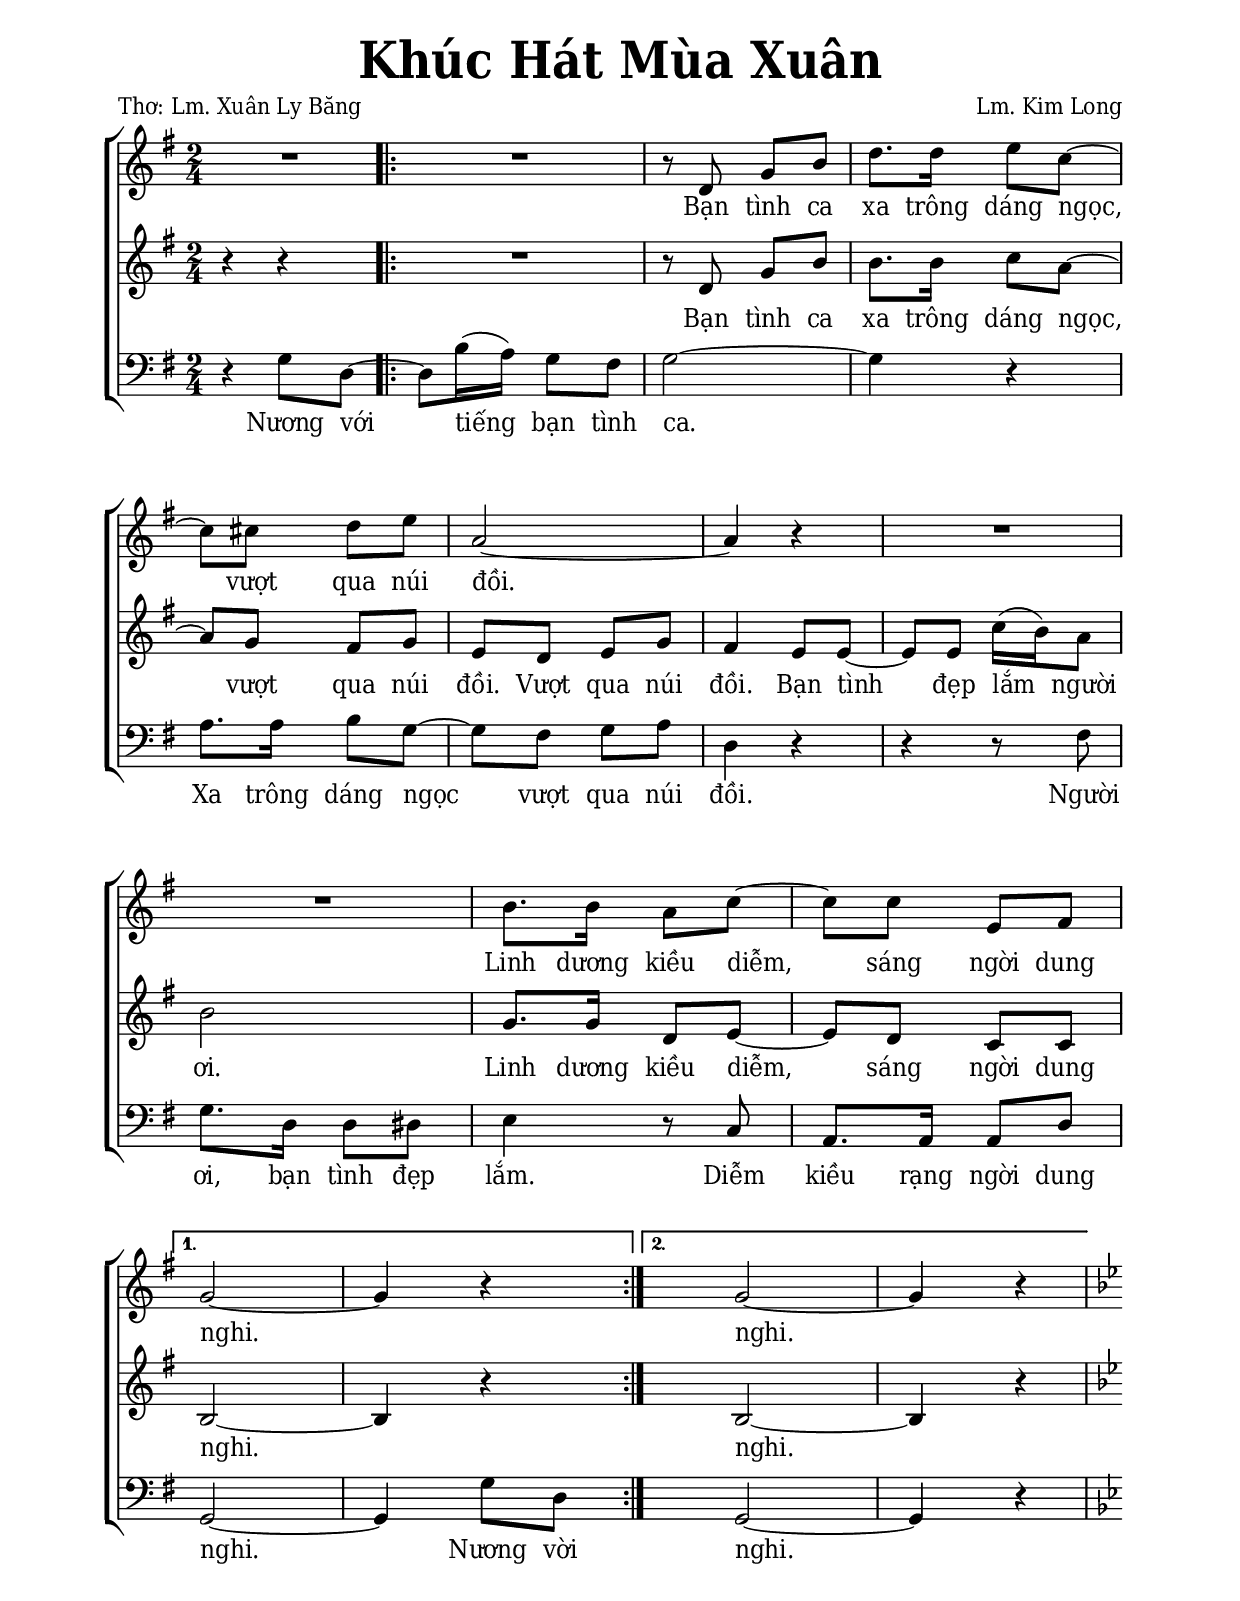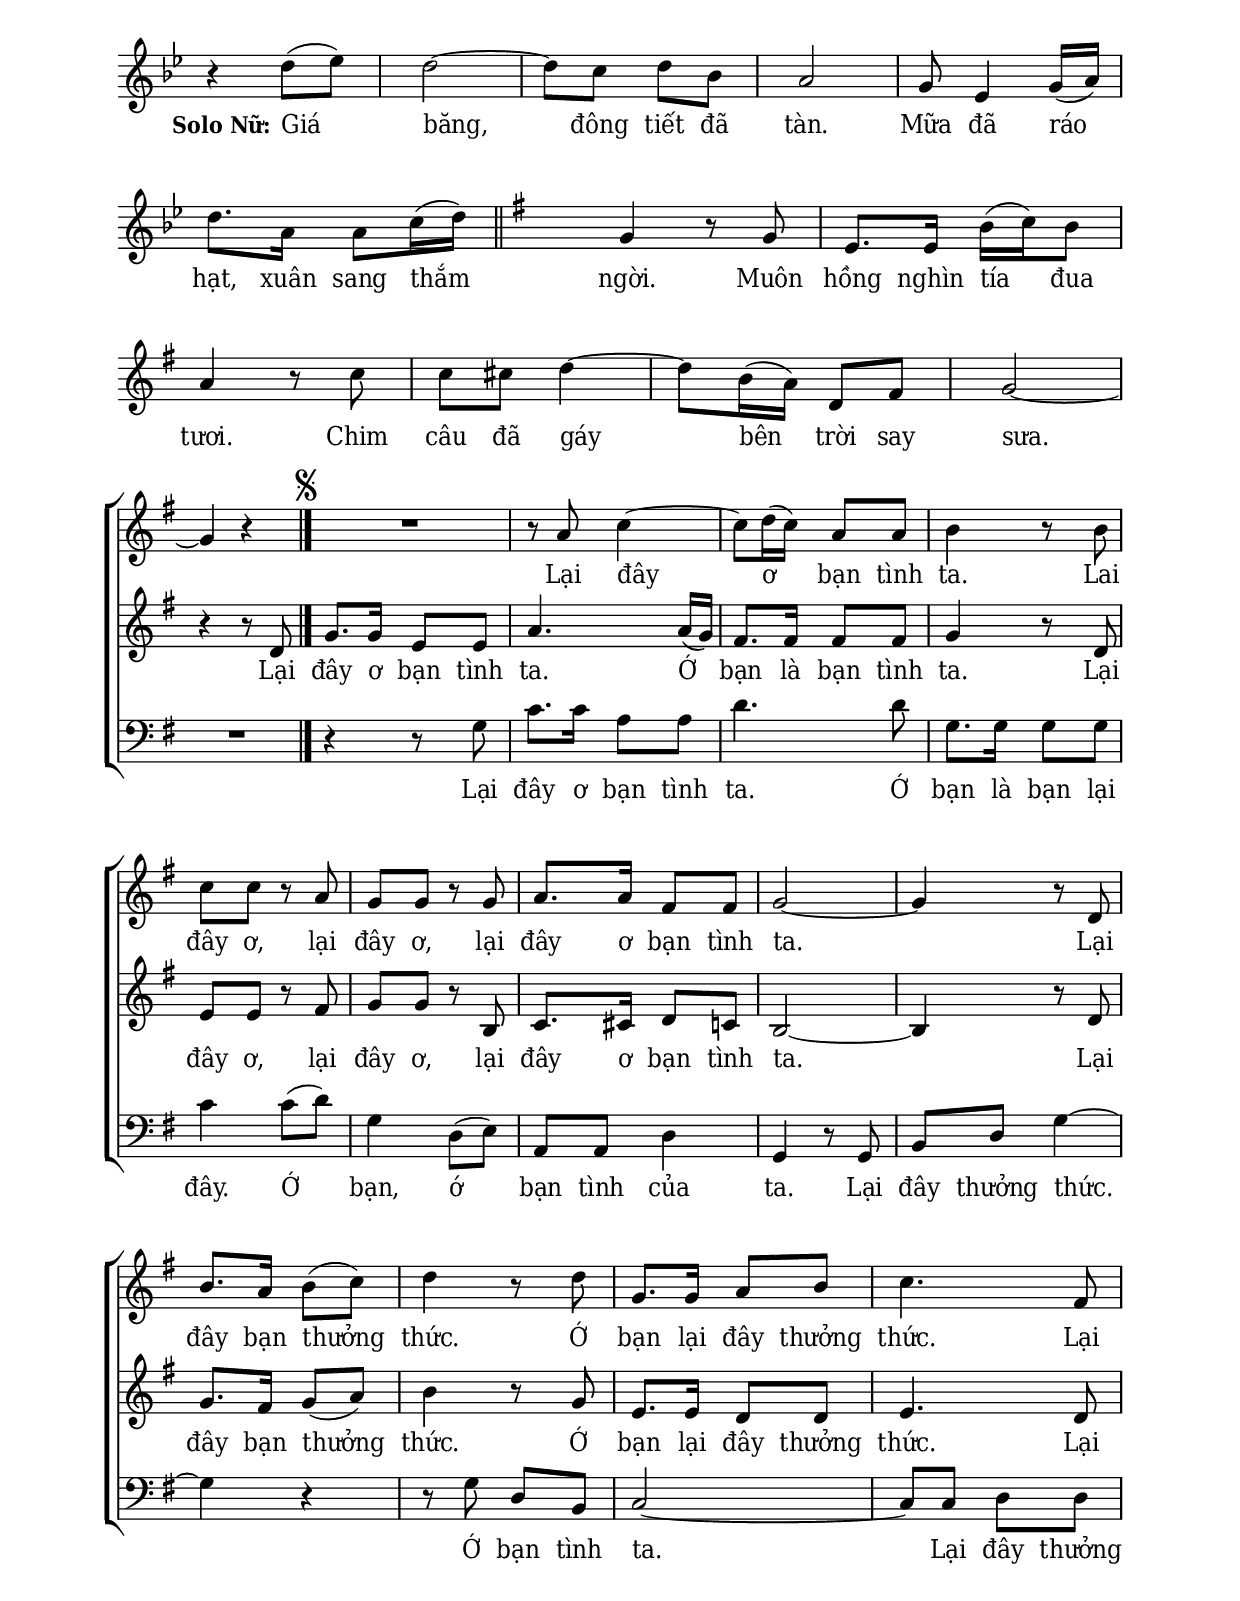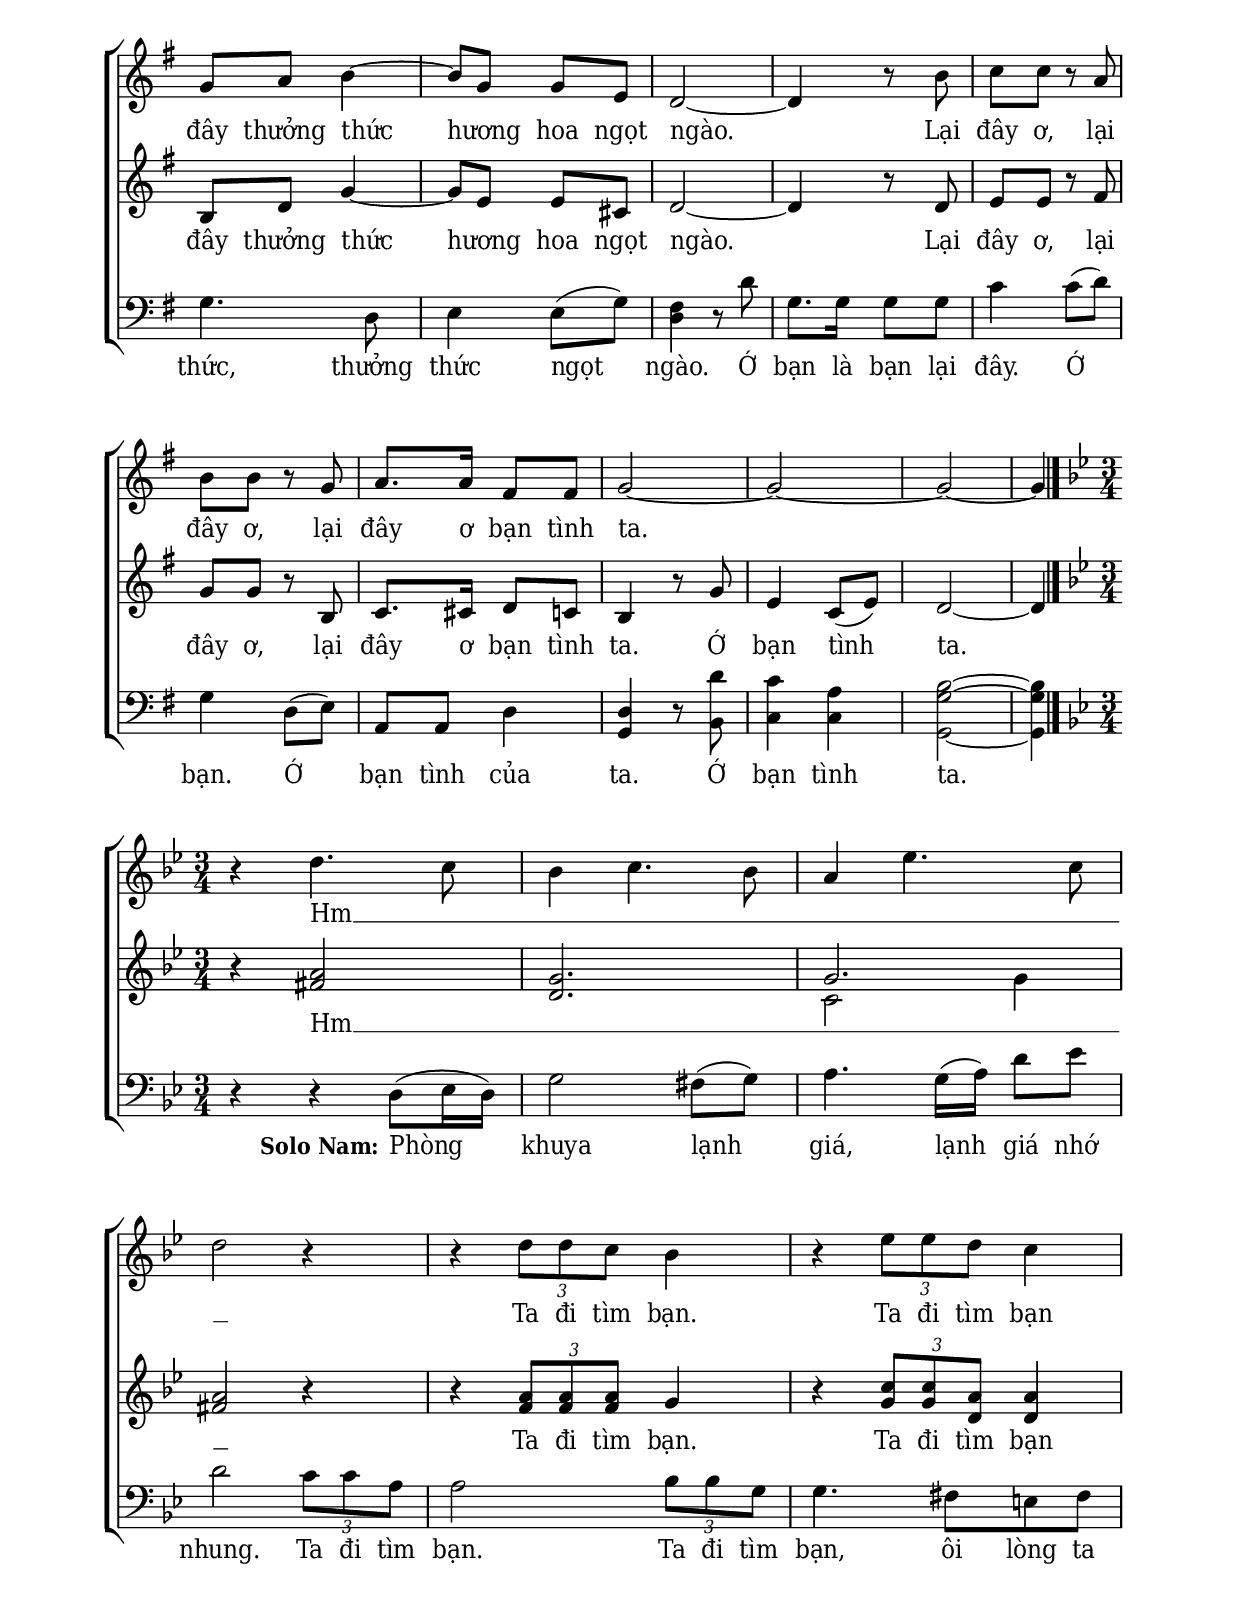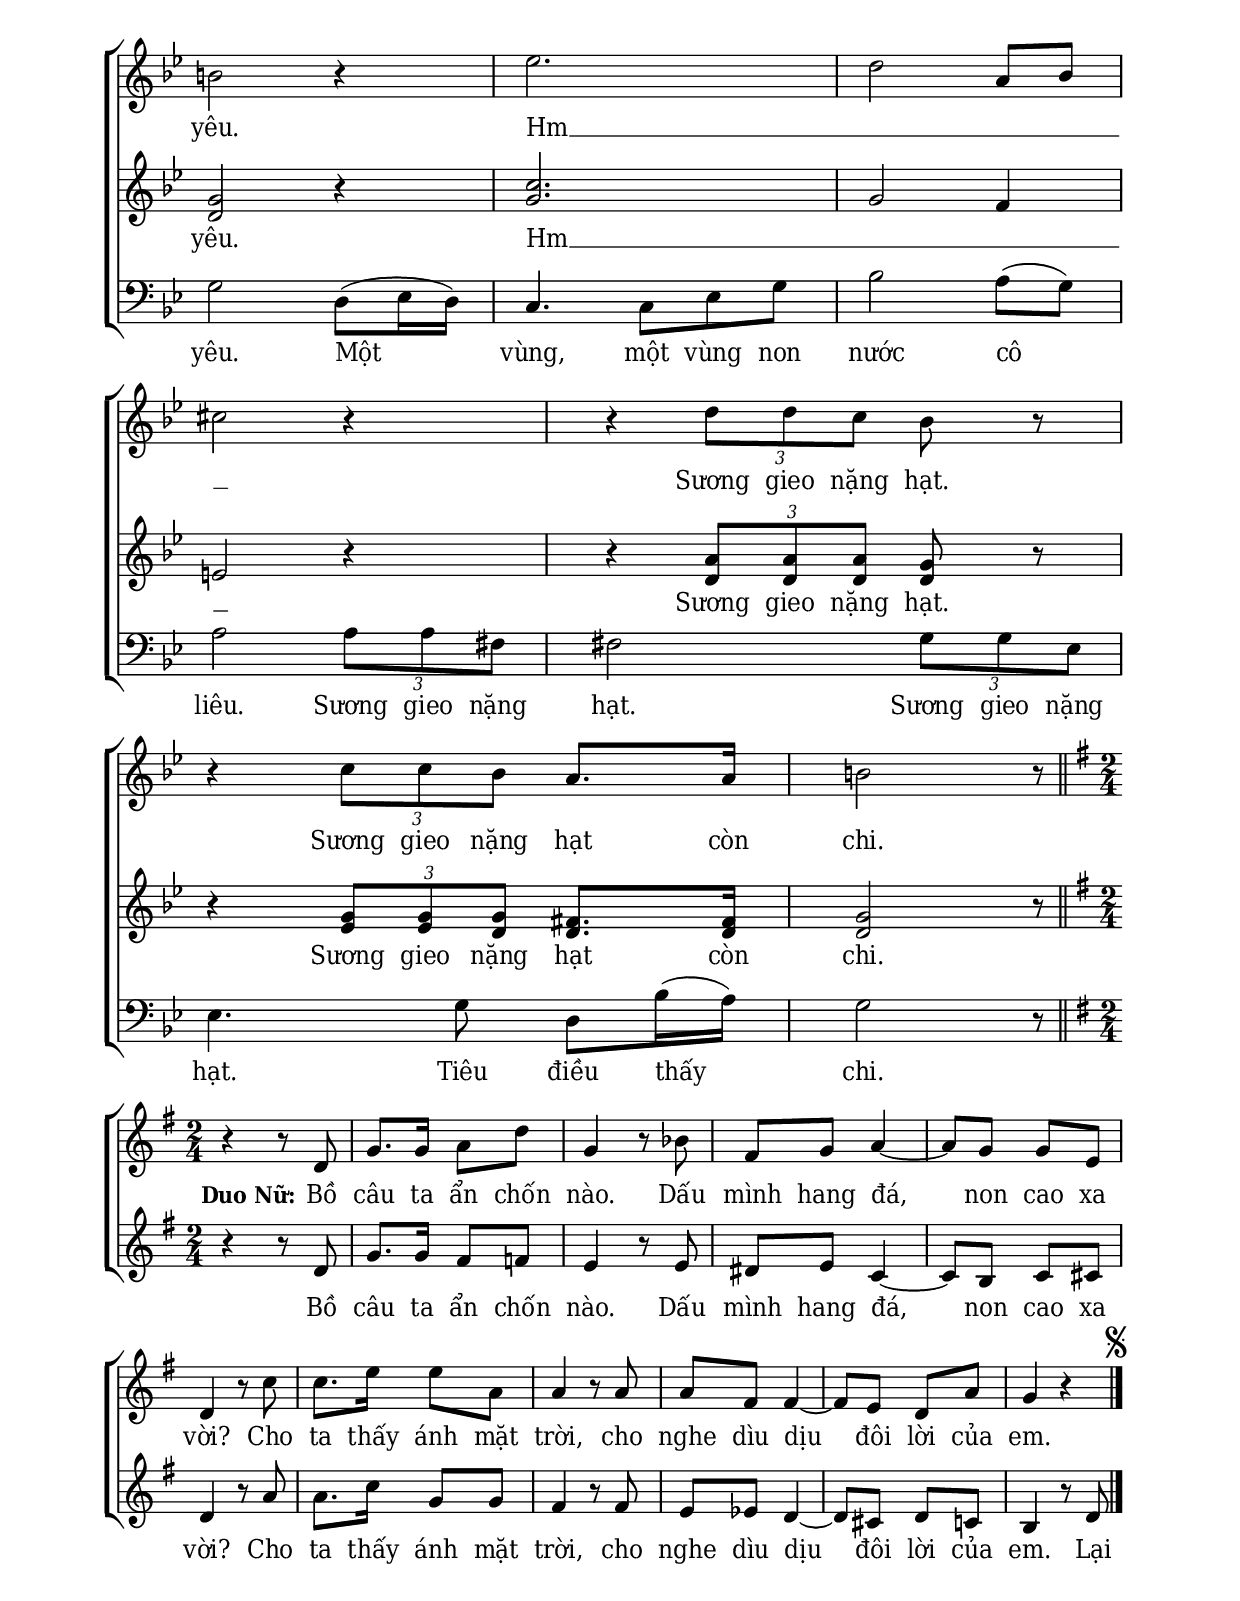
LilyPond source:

% Cài đặt chung
\version "2.22.1"
\include "english.ly"

\header {
  title = \markup { \fontsize #3 "Khúc Hát Mùa Xuân" }
  poet = "Thơ: Lm. Xuân Ly Băng"
  composer = "Lm. Kim Long"
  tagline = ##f
}

% Nhạc
nhacDiepKhucSop = \relative c' {
  R2
  \repeat volta 2 {
    R2
    r8 d g b |
    d8. d16 e8 c ~ |
    c cs d e |
    a,2 ~ |
    a4 r |
    R2*2
    b8. b16 a8 c ~ |
    c c e, fs
  }
  \alternative {
    {
      g2 ~ |
      g4 r
    }
    {
      g2 ~ |
      g4 r
    }
  }
  \break
  
  \set Staff.printKeyCancellation = ##f
  \key bf \major
  r4 d'8 (ef) |
  d2 ~ |
  d8 c d bf |
  a2 |
  g8 ef4 g16 (a) |
  d8. a16 a8 c16 (d) \bar "||"
  
  \key g \major
  g,4 r8 g |
  e8. e16 b' (c) b8 |
  a4 r8 c |
  c cs d4 ~ |
  d8 b16 (a) d,8 fs |
  g2 ~ | \break
  g4 r \bar "|."
  
  R2
  r8 a c4 ~ |
  c8 d16 (c) a8 a |
  b4 r8 b |
  c c r a |
  g g r g |
  a8. a16 fs8 fs |
  g2 ~ |
  g4 r8 d |
  b'8. a16 b8 (c) |
  d4 r8 d |
  g,8. g16 a8 b |
  c4. fs,8 |
  g a b4 ~ |
  b8 g g e |
  d2 ~ |
  d4 r8 b' |
  c c r a |
  b b r g |
  a8. a16 fs8 fs |
  g2 ~ |
  g ~ |
  g ~ |
  \partial 4 g4 \bar "|." \break
  
  \key bf \major
  \time 3/4
  r4 d'4. c8 |
  bf4 c4. bf8 |
  a4 ef'4. c8 |
  d2 r4 |
  r4 \tuplet 3/2 { d8 d c } bf4 |
  r \tuplet 3/2 { ef8 ef d } c4 |
  b!2 r4 |
  ef2. |
  d2 a8 bf |
  cs2 r4 |
  r \tuplet 3/2 { d8 d c } bf r |
  r4 \tuplet 3/2 { c8 c bf } a8. a16 |
  b!2 r8 \bar "||" \break
  
  \key g \major
  \time 2/4
  \partial 8*4 r4 r8 d, |
  g8. g16 a8 d |
  g,4 r8 bf |
  fs g a4 ~ |
  a8 g g e |
  d4 r8 c' |
  c8. e16 e8 a, |
  a4 r8 a |
  a fs fs4 ~ |
  fs8 e d a' |
  g4 r
  \once \override Score.RehearsalMark.font-size = #0.1
  \mark \markup { \musicglyph #"scripts.segno" }
  \bar "|."
}

nhacDiepKhucAlto = \relative c' {
  r4 r |
  R2
  r8 d g b |
  b8. b16 c8 a ~ |
  a g fs g |
  e d e g |
  fs4 e8 e ~ |
  e e c'16 (b) a8 |
  b2 |
  g8. g16 d8 e ~ |
  e d c c |
  b2 ~ |
  b4 r |
  b2 ~ |
  b4 r |
  
  \set Staff.printKeyCancellation = ##f
  \key bf \major
  R2*6
  \key g \major
  R2*6
  
  r4 r8 d
  \once \override Score.RehearsalMark.font-size = #0.1
  \mark \markup { \musicglyph #"scripts.segno" }
  |
  g8. g16 e8 e |
  a4. a16 (g) |
  fs8. fs16 fs8 fs |
  g4 r8 d |
  e e r fs |
  g g r b, |
  c8. cs16 d8 c! |
  b2 ~ |
  b4 r8 d |
  g8. fs16 g8 (a) |
  b4 r8 g |
  e8. e16 d8 d |
  e4. d8 |
  b d g4 ~ |
  g8 e e cs |
  d2 ~ |
  d4 r8 d |
  e e r fs |
  g g r b, |
  c8. cs16 d8 c! |
  b4 r8 g' |
  e4 c8 (e) |
  d2 ~ |
  d4 |
  
  \key bf \major
  \time 3/4
  r4 <a' fs>2 |
  <g d>2. |
  <<
    {
      g2.
    }
    \\
    {
      c,2 g'4
    }
  >>
  <a fs>2 r4 |
  r \tuplet 3/2 { <a f>8 <a f> <a f> } g4 |
  r \tuplet 3/2 { <c g>8 <c g> <a d,> } <a d,>4 |
  <g d>2 r4 |
  <c g>2. |
  g2 f4 |
  e!2 r4 |
  r \tuplet 3/2 { <a d,>8 <a d,> <a d,> } <g d> r |
  r4 \tuplet 3/2 { <g ef>8 <g ef> <g d> } <fs d>8. <fs d>16 |
  <g d>2 r8
  
  \key g \major
  \time 2/4
  r4 r8 d |
  g8. g16 fs8 f! |
  e4 r8 e |
  ds e c4 ~ |
  c8 b c cs |
  d4 r8 a' |a8. c16 g8 g |
  fs4 r8 fs |
  e ef d4 ~ |
  d8 cs d c! |
  b4 r8 d
}

nhacDiepKhucBas = \relative c' {
  r4 g8 d ~ |
  d b'16 (a) g8 fs |
  g2 ~ |
  g4 r |
  a8. a16 b8 g ~ |
  g fs g a |
  d,4 r |
  r r8 fs |
  g8. d16 d8 ds |
  e4 r8 c |
  a8. a16 a8 d |
  g,2 ~ |
  g4 g'8 d |
  g,2 ~ |
  g4 r |
  
  \set Staff.printKeyCancellation = ##f
  \key bf \major
  R2*6
  
  \key g \major
  R2*7
  r4 r8 g' |
  c8. c16 a8 a |
  d4. d8 |
  g,8. g16 g8 g |
  c4 c8 (d) |
  g,4 d8 (e) |
  a, a d4 |
  g, r8 g |
  b d g4 ~ |
  g r |
  r8 g d b |
  c2 ~ |
  c8 c d d |
  g4. d8 |
  e4 e8 (g) |
  <fs d>4 r8 d' |
  g,8. g16 g8 g |
  c4 c8 (d) |
  g,4 d8 (e) |
  a, a d4 |
  <d g,>4 r8 <d' b,> |
  <c c,>4 <a c,> |
  <b g g,>2 ~ |
  <b g g,>4 |
  
  \key bf \major
  \time 3/4
  r4 r d,8 (ef16 d) |
  g2 fs8 (g) |
  a4. g16 (a) d8 ef |
  d2 \tuplet 3/2 { c8 c a } |
  a2 \tuplet 3/2 { bf8 bf g } |
  g4. fs8 e! fs |
  g2 d8 (ef16 d) |
  c4. c8 ef g |
  bf2 a8 (g) |
  a2 \tuplet 3/2 { a8 a fs } |
  fs2 \tuplet 3/2 { g8 g ef } |
  ef4. g8 d bf'16 (a) |
  \partial 8*5 g2 r8
  
  \key g \major
  \time 2/4
  R2
  
}

% Lời
loiDiepKhucSop = \lyricmode {
  Bạn tình ca xa trông dáng ngọc, vượt qua núi đồi.
  Linh dương kiều diễm, sáng ngời dung nghi.
  nghi.
  
  \set stanza = "Solo Nữ:"
  Giá băng, đông tiết đã tàn.
  Mữa đã ráo hạt, xuân sang thắm ngời.
  Muôn hồng nghìn tía đua tươi.
  Chim câu đã gáy bên trời say sưa.
  
  Lại đây ơ bạn tình ta.
  Lai đây ơ, lại đây ơ, lại đây ơ bạn tình ta.
  Lại đây bạn thưởng thức.
  Ớ bạn lại đây thưởng thức.
  Lại đây thưởng thức hương hoa ngọt ngào.
  Lại đây ơ, lại đây ơ, lại đây ơ bạn tình ta.
  
  Hm __ \repeat unfold 8 { _ }
  Ta đi tìm bạn. Ta đi tìm bạn yêu.
  Hm __ \repeat unfold 4 { _ }
  Sương gieo nặng hạt.
  Sương gieo nặng hạt còn chi.
  
  \set stanza = "Duo Nữ:"
  Bồ câu ta ẩn chốn nào.
  Dấu mình hang đá, non cao xa vời?
  Cho ta thấy ánh mặt trời, cho nghe dìu dịu đôi lời của em.
}

loiDiepKhucAlto = \lyricmode {
  Bạn tình ca xa trông dáng ngọc, vượt qua núi đồi.
  Vượt qua núi đồi.
  Bạn tình đẹp lắm người ơi.
  Linh dương kiều diễm, sáng ngời dung nghi.
  nghi.
  
  Lại đây ơ bạn tình ta.
  Ớ bạn là bạn tình ta.
  Lại đây ơ, lại đây ơ, lại đây ơ bạn tình ta.
  Lại đây bạn thưởng thức.
  Ớ bạn lại đây thưởng thức.
  Lại đây thưởng thức hương hoa ngọt ngào.
  Lại đây ơ, lại đây ơ, lại đây ơ bạn tình ta.
  Ớ bạn tình ta.
  
  Hm __ \repeat unfold 2 { _ }
  Ta đi tìm bạn. Ta đi tìm bạn yêu.
  Hm __ \repeat unfold 3 { _ }
  Sương gieo nặng hạt.
  Sương gieo nặng hạt còn chi.
  
  Bồ câu ta ẩn chốn nào.
  Dấu mình hang đá, non cao xa vời?
  Cho ta thấy ánh mặt trời, cho nghe dìu dịu đôi lời của em.
  
  Lại
}

loiDiepKhucBas = \lyricmode {
  Nương với tiếng bạn tình ca.
  Xa trông dáng ngọc vượt qua núi đồi.
  Người ơi, bạn tình đẹp lắm.
  Diễm kiều rạng ngời dung nghi.
  Nương vời
  nghi.
  Lại đây ơ bạn tình ta.
  Ớ bạn là bạn lại đây. Ớ bạn, ớ bạn tình của ta.
  Lại đây thưởng thức.
  Ớ bạn tình ta.
  Lại đây thưởng thức, thưởng thức ngọt ngào.
  Ớ bạn là bạn lại đây. Ớ bạn. Ớ bạn tình của ta.
  Ớ bạn tình ta.
  
  \set stanza = "Solo Nam:"
  Phòng khuya lạnh giá, lạnh giá nhớ nhung.
  Ta đi tìm bạn.
  Ta đi tìm bạn, ôi lòng ta yêu.
  Một vùng, một vùng non nước cô liêu.
  Sương gieo nặng hạt. Sương gieo nặng hạt.
  Tiêu điều thấy chi.
}

% Dàn trang
\paper {
  #(set-paper-size "a4")
  top-margin = 15\mm
  bottom-margin = 20\mm
  left-margin = 20\mm
  right-margin = 20\mm
  indent = #0
  #(define fonts
    (make-pango-font-tree
      "Deja Vu Serif Condensed"
      "Deja Vu Serif Condensed"
      "Deja Vu Serif Condensed"
      (/ 20 20)))
  print-page-number = #f
  page-count = #4
}

TongNhip = {
  \key g \major \time 2/4
  \set Timing.beamExceptions = #'()
  \set Timing.baseMoment = #(ly:make-moment 1/4)
  \set Timing.beatStructure = #'(1 1)
}

% Đổi kích thước nốt cho bè phụ
notBePhu =
#(define-music-function (font-size music) (number? ly:music?)
   (for-some-music
     (lambda (m)
       (if (music-is-of-type? m 'rhythmic-event)
           (begin
             (set! (ly:music-property m 'tweaks)
                   (cons `(font-size . ,font-size)
                         (ly:music-property m 'tweaks)))
             #t)
           #f))
     music)
   music)

\score {
  \new ChoirStaff <<
    \new Staff <<
        \clef treble
        \new Voice = beSop {
          \TongNhip \nhacDiepKhucSop
        }
      \new Lyrics \lyricsto beSop \loiDiepKhucSop
    >>
    \new Staff <<
        \clef treble
        \new Voice = beAlto {
          \TongNhip \nhacDiepKhucAlto
        }
      \new Lyrics \lyricsto beAlto \loiDiepKhucAlto
    >>
    \new Staff <<
        \clef "bass"
        \new Voice = beBas {
          \TongNhip \nhacDiepKhucBas
        }
      \new Lyrics \lyricsto beBas \loiDiepKhucBas
    >>
  >>
  \layout {
    \override Lyrics.LyricSpace.minimum-distance = #1.5
    \override Score.BarNumber.break-visibility = ##(#f #f #f)
    \override Score.SpacingSpanner.uniform-stretching = ##t
    \context {
      \Staff \RemoveEmptyStaves
      \override VerticalAxisGroup.remove-first = ##t
    }
  }
}
